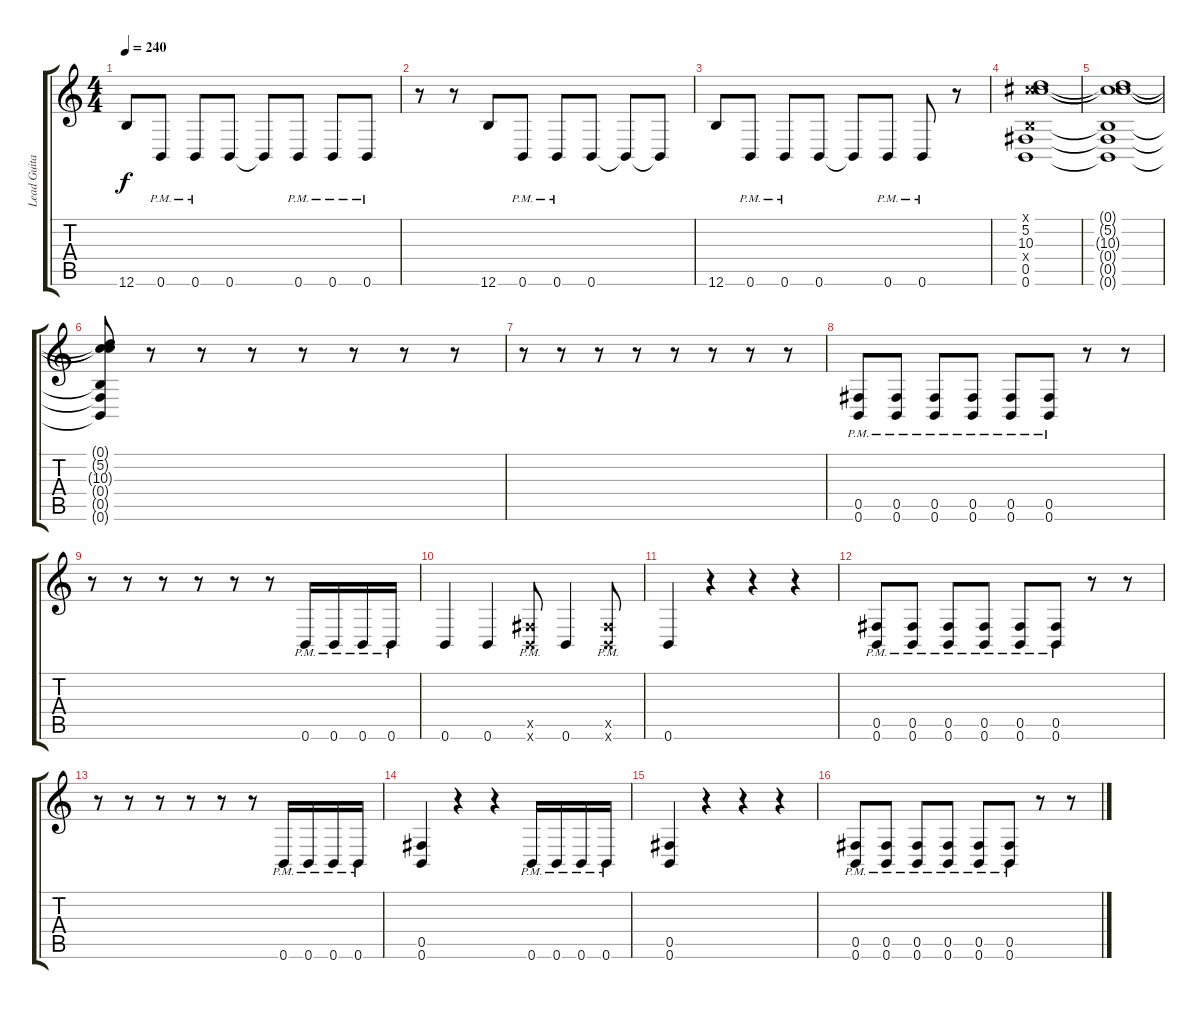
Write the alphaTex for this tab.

\track ("Lead Guitar" "Lead Guita") {instrument distortionguitar}
\staff {score tabs}
\tuning (Db4 Ab3 E3 B2 Gb2 B1) {hide}
\ts (4 4)
\tempo 240
\clef g2
\ks c
12.6.8{dy f} 0.6{pm}.8 0.6{pm}.8 0.6.8 0.6{t}.8 0.6{pm}.8 0.6{pm}.8 0.6{pm}.8 |
r.8 r.8 12.6.8 0.6{pm}.8 0.6{pm}.8 0.6.8 0.6{t}.8 0.6{t}.8 |
12.6.8 0.6{pm}.8 0.6{pm}.8 0.6.8 0.6{t}.8 0.6{pm}.8 0.6{pm}.8 r.8{volume 0} |
(0.1{x} 5.2 10.3 0.4{x} 0.5 0.6).1{volume 15} |
(0.1{t} 5.2{t} 10.3{t} 0.4{t} 0.5{t} 0.6{t}).1 |
(0.1{t} 5.2{t} 10.3{t} 0.4{t} 0.5{t} 0.6{t}).8 r.8 r.8 r.8 r.8 r.8 r.8 r.8 |
r.8 r.8 r.8 r.8 r.8 r.8 r.8 r.8 |
(0.5{pm} 0.6{pm}).8 (0.5{pm} 0.6{pm}).8 (0.5{pm} 0.6{pm}).8 (0.5{pm} 0.6{pm}).8 (0.5{pm} 0.6{pm}).8 (0.5{pm} 0.6{pm}).8 r.8 r.8 |
r.8 r.8 r.8 r.8 r.8 r.8 0.6{pm}.16 0.6{pm}.16 0.6{pm}.16 0.6{pm}.16 |
0.6.4 0.6.4 (0.5{pm x} 0.6{pm x}).8 0.6.4 (0.5{pm x} 0.6{pm x}).8 |
0.6.4 r.4 r.4 r.4 |
(0.5{pm} 0.6{pm}).8 (0.5{pm} 0.6{pm}).8 (0.5{pm} 0.6{pm}).8 (0.5{pm} 0.6{pm}).8 (0.5{pm} 0.6{pm}).8 (0.5{pm} 0.6{pm}).8 r.8 r.8 |
r.8 r.8 r.8 r.8 r.8 r.8 0.6{pm}.16 0.6{pm}.16 0.6{pm}.16 0.6{pm}.16 |
(0.5 0.6).4 r.4 r.4 0.6{pm}.16 0.6{pm}.16 0.6{pm}.16 0.6{pm}.16 |
(0.5 0.6).4 r.4 r.4 r.4 |
(0.5{pm} 0.6{pm}).8 (0.5{pm} 0.6{pm}).8 (0.5{pm} 0.6{pm}).8 (0.5{pm} 0.6{pm}).8 (0.5{pm} 0.6{pm}).8 (0.5{pm} 0.6{pm}).8 r.8 r.8
